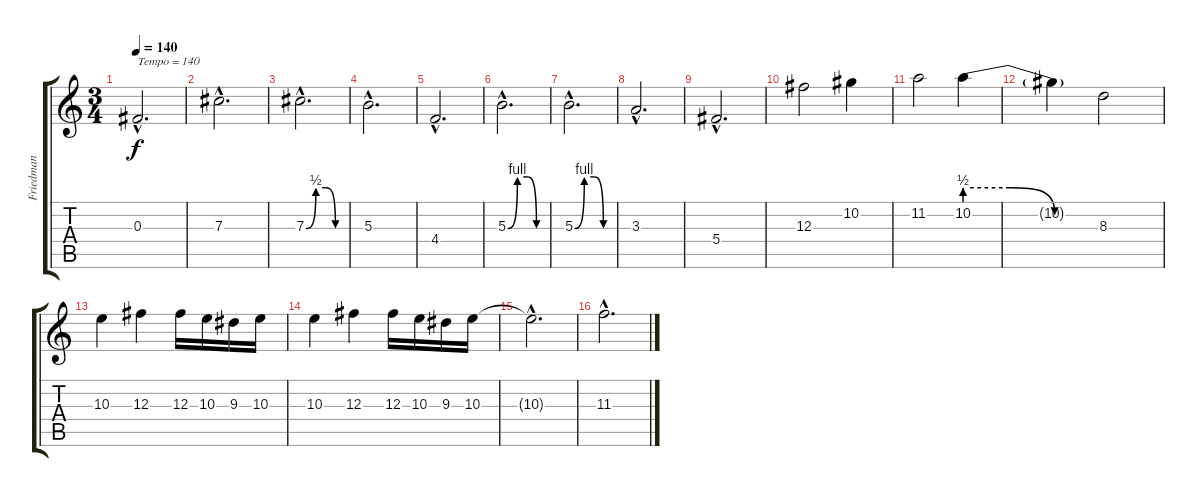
\track ("Friedman" "Friedman") {instrument distortionguitar}
\staff {score tabs}
\tuning (Eb4 Bb3 Gb3 Db3 Ab2 Eb2) {hide}
\ts (3 4)
\tempo 140
\clef g2
\ks c
0.3{hac}.2{d txt "Tempo = 140" dy f instrument distortionguitar} |
7.3{hac}.2{d} |
7.3{be (custom 0 0 15 2 30 2 45 0 60 0) hac}.2{d} |
5.3{hac}.2{d} |
4.4{hac}.2{d} |
5.3{be (custom 0 0 15 4 30 4 45 0 60 0) hac}.2{d} |
5.3{be (custom 0 0 15 4 30 4 45 0 60 0) hac}.2{d} |
3.3{hac}.2{d} |
5.4{hac}.2{d} |
12.3.2 10.2.4 |
11.2.2 10.2{be (custom 0 2 20 2 40 0 60 0)}.4 |
10.2{t}.4 8.3.2 |
10.3.4 12.3.4 12.3.16 10.3.16 9.3.16 10.3.16 |
10.3.4 12.3.4 12.3.16 10.3.16 9.3.16 10.3.16 |
10.3{hac t}.2{d} |
11.3{hac}.2{d}
